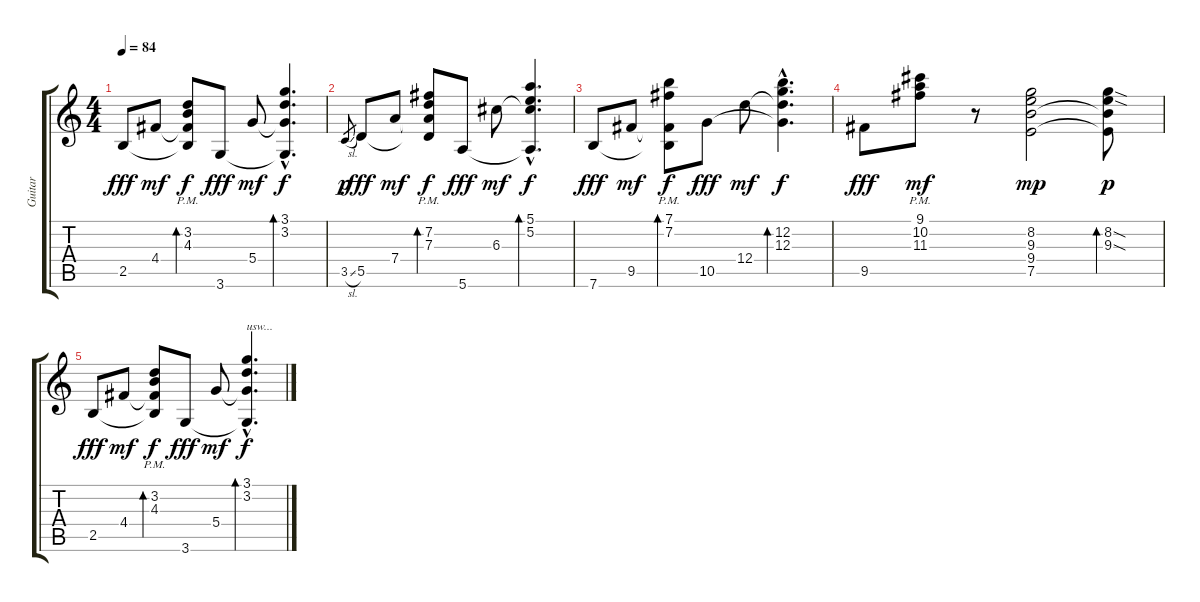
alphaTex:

\track ("Guitar" "Guitar") {instrument electricguitarjazz}
\staff {score tabs}
\tuning (E4 B3 G3 D3 A2 E2) {hide}
\ts (4 4)
\tempo 84
\clef g2
\ks c
2.5.8{dy fff} 4.4.8{dy mf} (3.2{pm} 4.3{pm} 4.4{t} 2.5{t}).8{bd 30 dy f} 3.6.8{dy fff} 5.4.8{dy mf} (3.1{hac} 3.2{hac} 5.4{hac t} 3.6{hac t}).4{d bd 60 dy f} |
3.5{sl}.8{gr dy p} 5.5.8{dy fff} 7.4.8{dy mf} (7.2{pm} 7.3{pm} 7.4{t} 5.5{t}).8{bd 30 dy f} 5.6.8{dy fff} 6.3.8{dy mf} (5.1{hac} 5.2{hac} 6.3{hac t} 5.6{hac t}).4{d bd 60 dy f} |
7.6.8{dy fff} 9.5.8{dy mf} (7.1{pm} 7.2{pm} 9.5{t} 7.6{t}).8{bd 30 dy f} 10.5.8{dy fff} 12.4.8{dy mf} (12.2{hac} 12.3{hac} 12.4{hac t} 10.5{hac t}).4{d bd 60 dy f} |
9.5.8{dy fff} (9.1{pm} 10.2{pm} 11.3{pm}).8{dy mf} r.8 (8.2 9.3 9.4 7.5).2{dy mp} (8.2{sod} 9.3{sod} 9.4{t} 7.5{t}).8{bd 480 dy p} |
2.5.8{dy fff} 4.4.8{dy mf} (3.2{pm} 4.3{pm} 4.4{t} 2.5{t}).8{bd 30 dy f} 3.6.8{dy fff} 5.4.8{dy mf} (3.1{hac} 3.2{hac} 5.4{hac t} 3.6{hac t}).4{d bd 60 txt "usw..." dy f}
